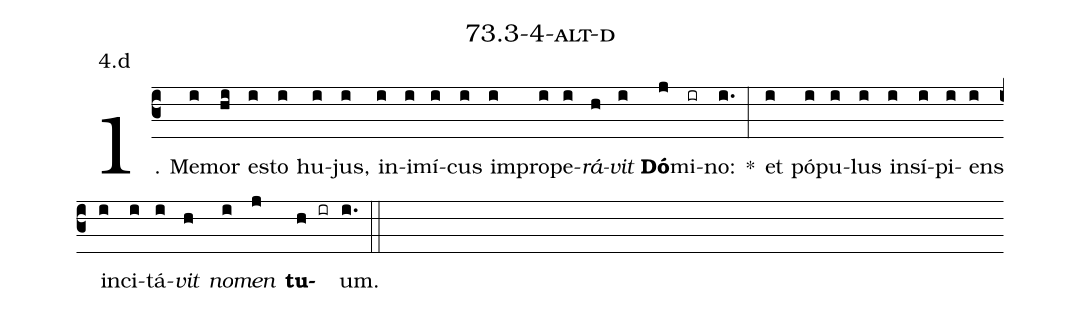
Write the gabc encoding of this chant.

name: 73.3-4-alt-d;
annotation: 4.d;
%%
(c3)1. Me(i)mor(hi) es(i)to(i) hu(i)jus,(i) in(i)i(i)mí(i)cus(i) im(i)pro(i)pe(i)<i>rá</i>(h)<i>vit</i>(i) <b>Dó</b>(j)mi(ir)no:(i.) *(:) et(i) pó(i)pu(i)lus(i) in(i)sí(i)pi(i)ens(i) in(i)ci(i)tá(i)<i>vit</i>(h) <i>no</i>(i)<i>men</i>(j) <b>tu</b>(h ir)um.(i.) (::)


%E(i) u(h) o(i) u(j) a(h) e.(i.) (::)
